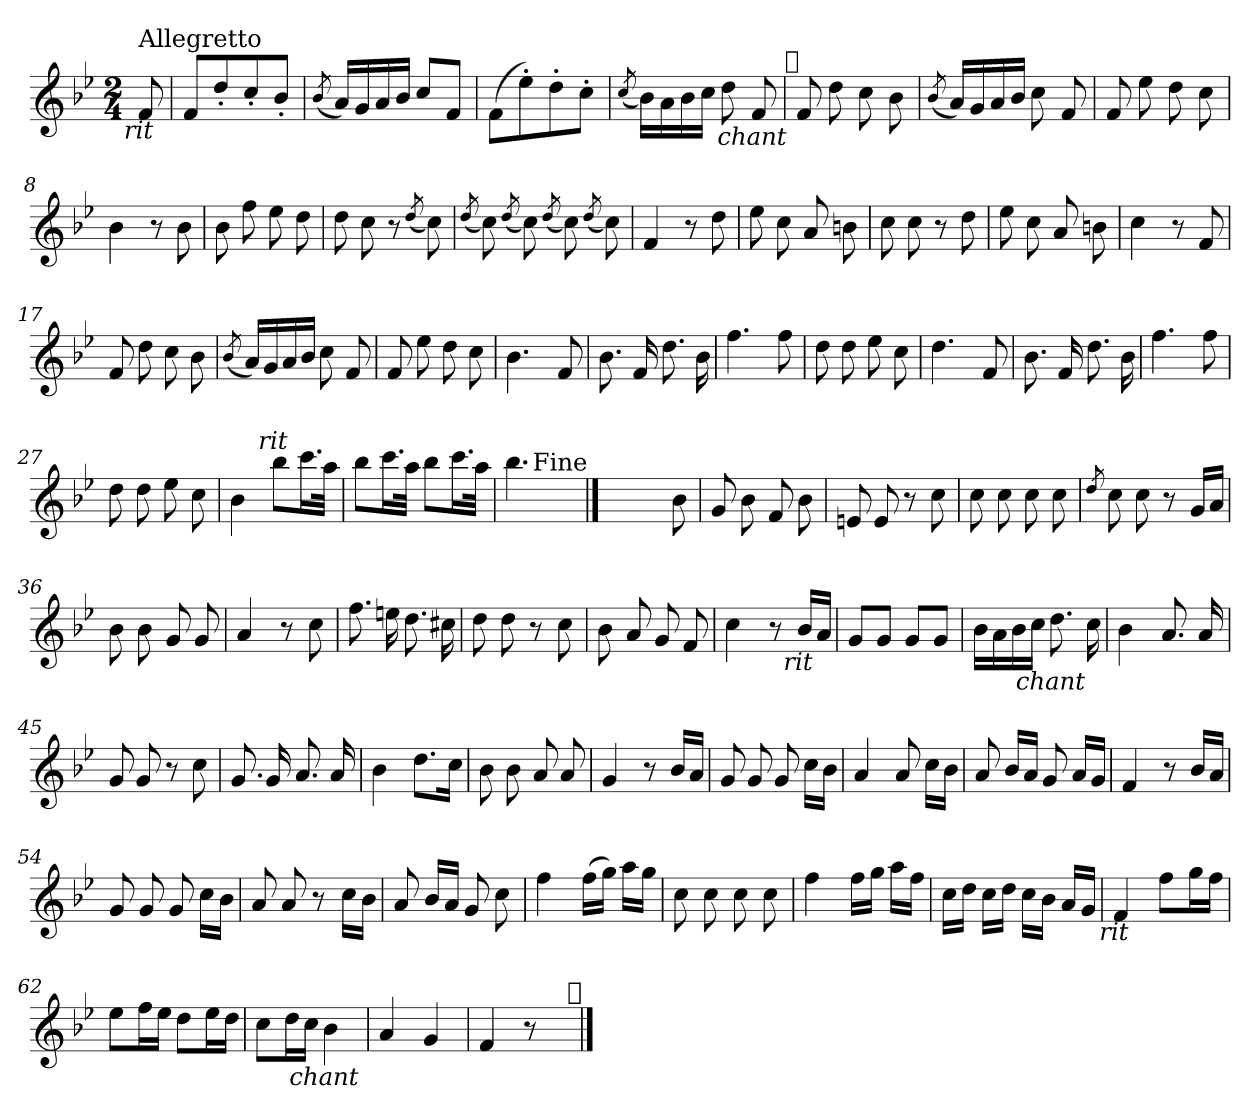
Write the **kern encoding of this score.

**kern
*part1
*staff1
*clefG2
*k[b-e-]
*B-:
*M2/4
=
!LO:TX:b:i:cj:t=rit
!LO:TX:a:t=Allegretto
8f/
=1
8f/L
8dd'</
8cc'</
8b-'</J
=2
(<8qb-/
16a/LL)
16g/
16a/
16b-/JJ
8cc/L
8f/J
=3
(>8f\L
8ee-'>\)
8dd'>\
8cc'>\J
=4
(<8qcc/
16b-\LL)
16a\
16b-\
16cc\JJ
8dd\
!LO:TX:b:i:cj:t=chant
8f/
!LO:TX:a:t=𝄋
=5
8f/
8dd\
8cc\
8b-\
=6
(<8qb-/
16a/LL)
16g/
16a/
16b-/JJ
8cc\
8f/
!!LO:LB:g=z
=7
8f/
8ee-\
8dd\
8cc\
=8
4b-\
8r
8b-\
=9
8b-\
8ff\
8ee-\
8dd\
=10
8dd\
8cc\
8r
(<8qdd/
8cc\)
=11
(<8qdd/
8cc\)
(<8qdd/
8cc\)
(<8qdd/
8cc\)
(<8qdd/
8cc\)
=12
4f/
8r
8dd\
=13
8ee-\
8cc\
8a/
8bn\
=14
8cc\
8cc\
8r
8dd\
!!LO:LB:g=z
=15
8ee-\
8cc\
8a/
8bn\
=16
4cc\
8r
8f/
=17
8f/
8dd\
8cc\
8b-\
=18
(<8qb-/
16a/LL)
16g/
16a/
16b-/JJ
8cc\
8f/
=19
8f/
8ee-\
8dd\
8cc\
=20
4.b-\
8f/
=21
8.b-\
16f/
8.dd\
16b-\
=22
4.ff\
8ff\
=23
8dd\
8dd\
8ee-\
8cc\
!!LO:LB:g=z
=24
4.dd\
8f/
=25
8.b-\
16f/
8.dd\
16b-\
=26
4.ff\
8ff\
=27
8dd\
8dd\
8ee-\
8cc\
=28
4b-\
!LO:TX:a:i:cj:t=rit
8bb-\L
16.ccc\L
32aa\JJk
=29
8bb-\L
16.ccc\L
32aa\JJk
8bb-\L
16.ccc\L
32aa\JJk
=30
4.bb-\
8ryy
!LO:TX:a:rj:t=Fine
==31
4ryy
8ryy
8b-\
!!LO:LB:g=z
=32
8g/
8b-\
8f/
8b-\
=33
8en/
8e/
8r
8cc\
=34
8cc\
8cc\
8cc\
8cc\
=35
8qdd/
8cc\
8cc\
8r
16g/LL
16a/JJ
=36
8b-\
8b-\
8g/
8g/
=37
4a/
8r
8cc\
=38
8.ff\
16een\
8.dd\
16cc#X\
=39
8dd\
8dd\
8r
8cc\
!!LO:LB:g=z
=40
8b-\
8a/
8g/
8f/
=41
4cc\
8r
!LO:TX:b:i:cj:t=rit
16b-/LL
16a/JJ
=42
8g/L
8g/J
8g/L
8g/J
=43
16b-\LL
16a\
16b-\
16cc\JJ
!LO:TX:b:i:cj:t=chant
8.dd\
16cc\
=44
4b-\
8.a/
16a/
=45
8g/
8g/
8r
8cc\
=46
8.g/
16g/
8.a/
16a/
=47
4b-\
8.dd\L
16cc\Jk
!!LO:LB:g=z
=48
8b-\
8b-\
8a/
8a/
=49
4g/
8r
16b-/LL
16a/JJ
=50
8g/
8g/
8g/
16cc\LL
16b-\JJ
=51
4a/
8a/
16cc\LL
16b-\JJ
=52
8a/
16b-/LL
16a/JJ
8g/
16a/LL
16g/JJ
=53
4f/
8r
16b-/LL
16a/JJ
=54
8g/
8g/
8g/
16cc\LL
16b-\JJ
=55
8a/
8a/
8r
16cc\LL
16b-\JJ
!!LO:LB:g=z
=56
8a/
16b-/LL
16a/JJ
8g/
8cc\
=57
4ff\
(>16ff\LL
16gg\JJ)
16aa\LL
16gg\JJ
=58
8cc\
8cc\
8cc\
8cc\
=59
4ff\
16ff\LL
16gg\JJ
16aa\LL
16ff\JJ
=60
16cc\LL
16dd\JJ
16cc\LL
16dd\JJ
16cc\LL
16b-\JJ
16a/LL
16g/JJ
=61
!LO:TX:b:i:cj:t=rit
4f/
8ff\L
16gg\L
16ff\JJ
=62
8ee-\L
16ff\L
16ee-\JJ
8dd\L
16ee-\L
16dd\JJ
!!LO:PB:g=z
=63
8cc\L
16dd\L
16cc\JJ
!LO:TX:b:i:cj:t=chant
4b-\
=64
4a/
4g/
=65
4f/
8r
8ryy
!LO:TX:a:t=𝄋
==
*-
